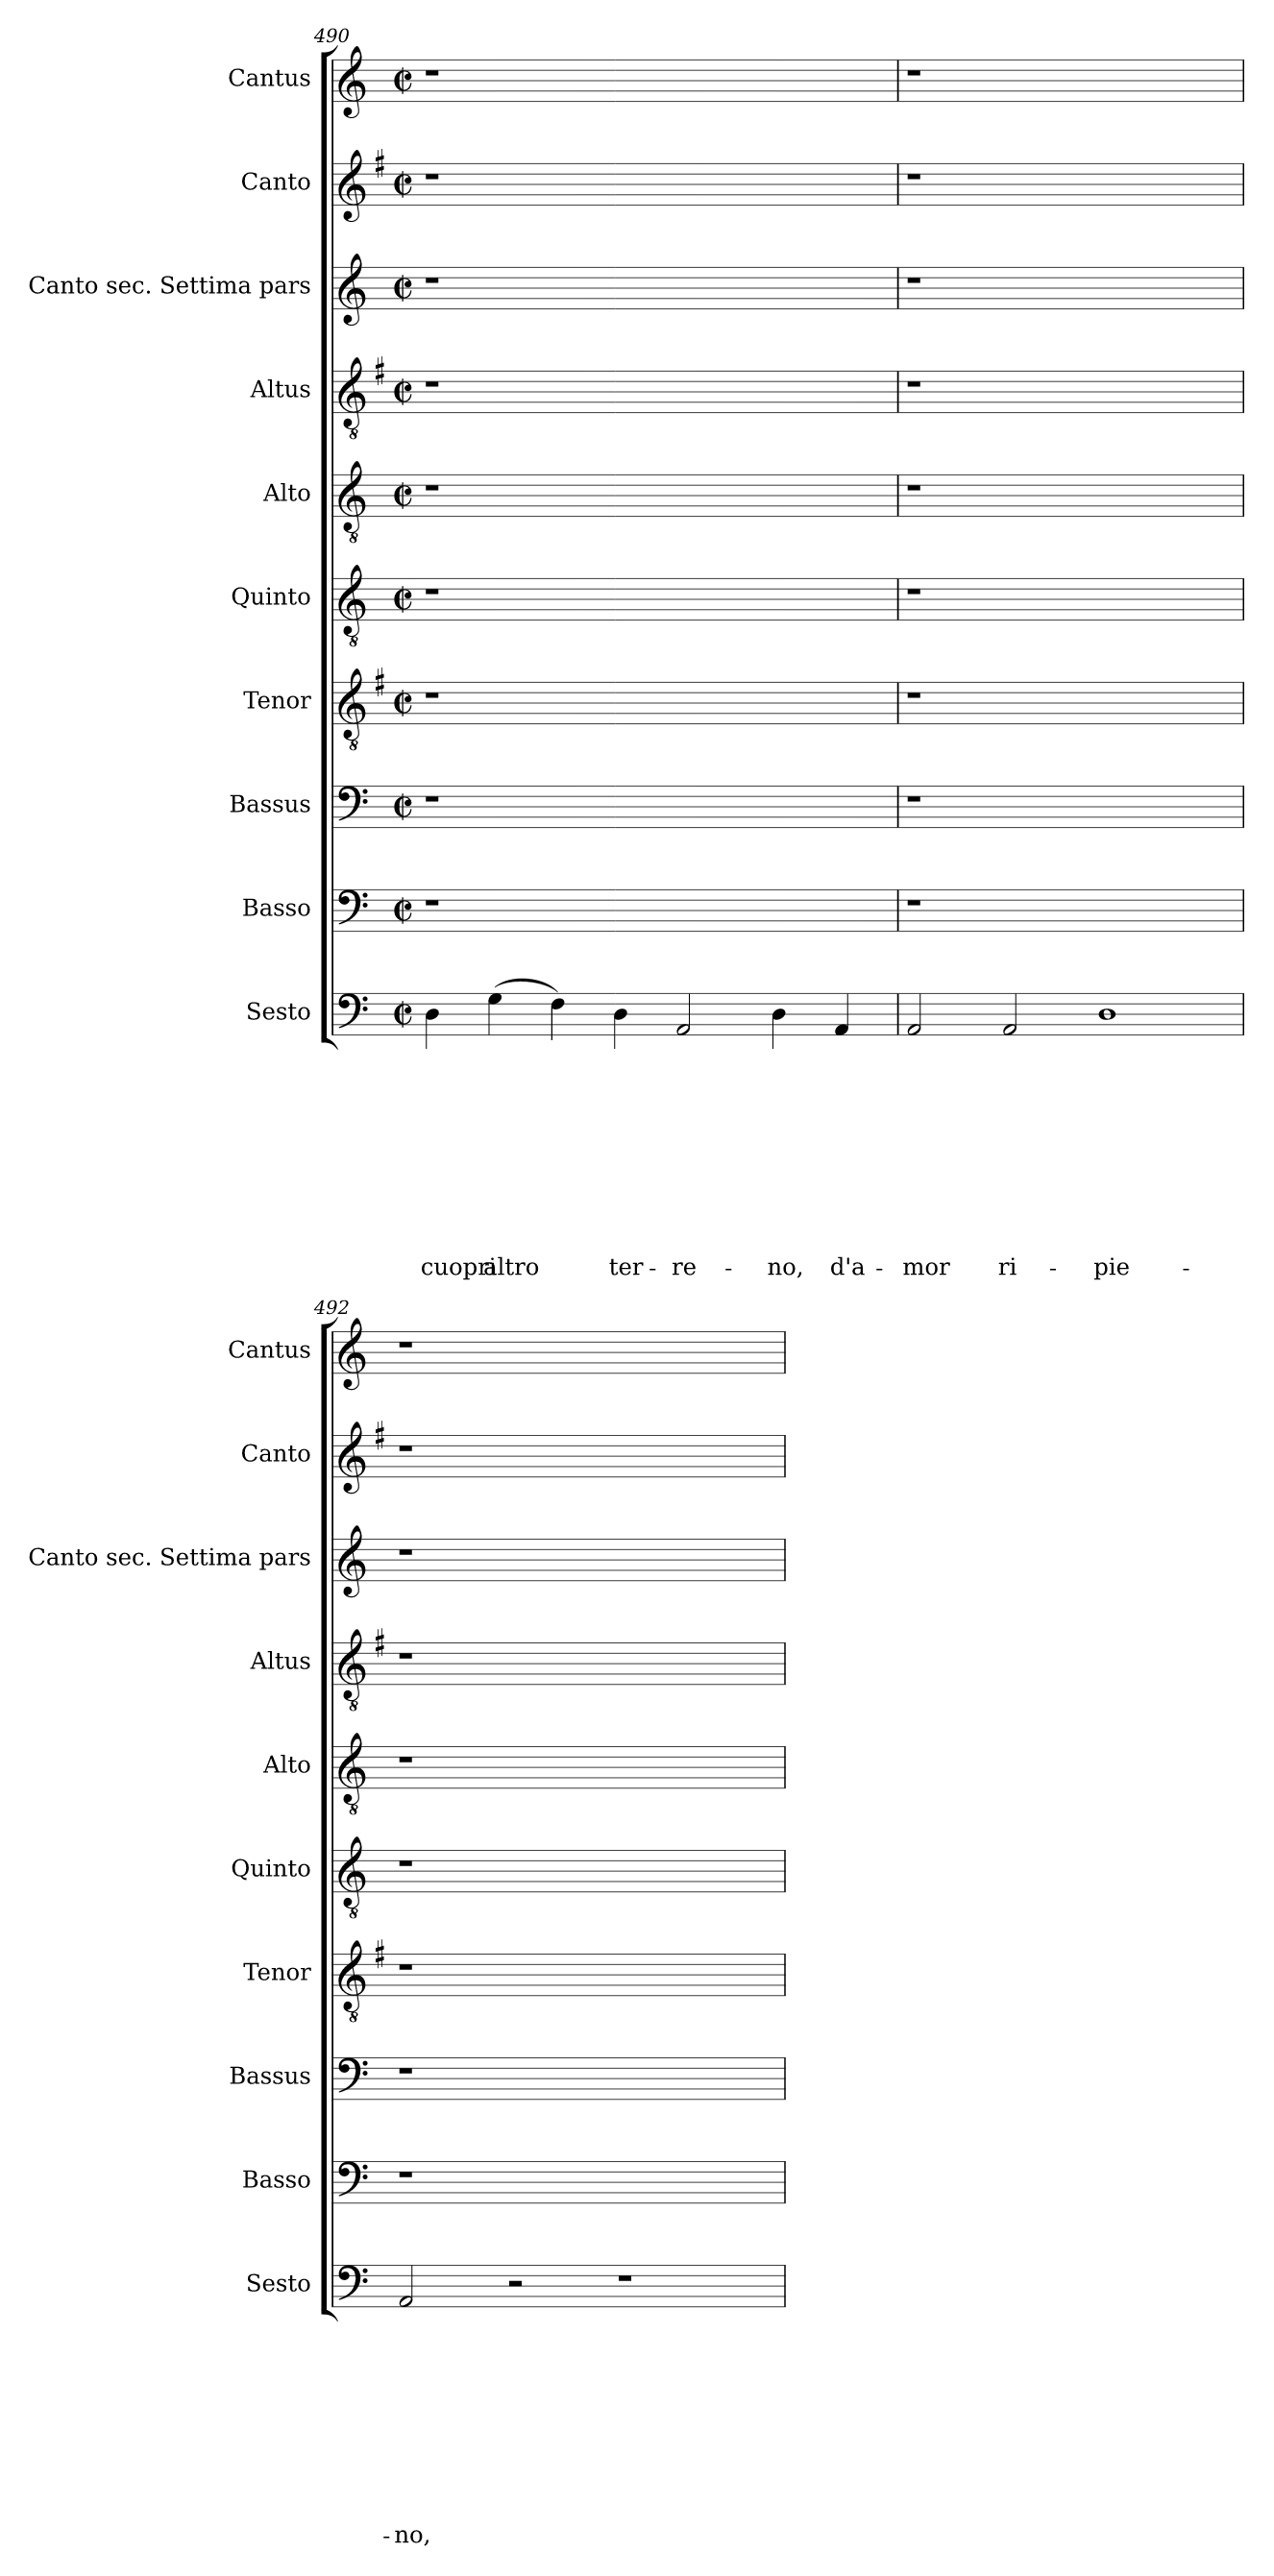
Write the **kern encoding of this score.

**kern	**text	**text	**text	**text	**text	**text	**text	**text	**text	**text	**kern	**kern	**kern	**kern	**kern	**kern	**kern	**kern	**kern
*part10	*part10	*part10	*part10	*part10	*part10	*part10	*part10	*part10	*part10	*part10	*part9	*part8	*part7	*part6	*part5	*part4	*part3	*part2	*part1
*staff10	*staff10	*staff10	*staff10	*staff10	*staff10	*staff10	*staff10	*staff10	*staff10	*staff10	*staff9	*staff8	*staff7	*staff6	*staff5	*staff4	*staff3	*staff2	*staff1
*I"Sesto	*	*	*	*	*	*	*	*	*	*	*I"Basso	*I"Bassus	*I"Tenor	*I"Quinto	*I"Alto	*I"Altus	*I"Canto sec. Settima pars	*I"Canto	*I"Cantus
*I'Sesto	*	*	*	*	*	*	*	*	*	*	*I'Basso	*I'Bassus	*I'Tenor	*I'Quinto	*I'Alto	*I'Altus	*I'Canto sec. Settima pars	*I'Canto	*I'Cantus
*clefF4	*	*	*	*	*	*	*	*	*	*	*clefF4	*clefF4	*clefGv2	*clefGv2	*clefGv2	*clefGv2	*clefG2	*clefG2	*clefG2
*k[]	*	*	*	*	*	*	*	*	*	*	*k[]	*k[]	*k[f#]	*k[]	*k[]	*k[f#]	*k[]	*k[f#]	*k[]
*C:	*	*	*	*	*	*	*	*	*	*	*C:	*C:	*G:	*C:	*C:	*G:	*C:	*G:	*C:
*M2/2	*	*	*	*	*	*	*	*	*	*	*M2/2	*M2/2	*M2/2	*M2/2	*M2/2	*M2/2	*M2/2	*M2/2	*M2/2
*met(c|)	*	*	*	*	*	*	*	*	*	*	*met(c|)	*met(c|)	*met(c|)	*met(c|)	*met(c|)	*met(c|)	*met(c|)	*met(c|)	*met(c|)
=490	=490	=490	=490	=490	=490	=490	=490	=490	=490	=490	=490	=490	=490	=490	=490	=490	=490	=490	=490
!	!	!	!	!	!	!	!	!	!	!LO:LY:b	!	!	!	!	!	!	!	!	!
4D\	.	.	.	.	.	.	.	.	.	-cuopri	1r	1r	1r	1r	1r	1r	1r	1r	1r
!	!	!	!	!	!	!	!	!	!	!LO:LY:b	!	!	!	!	!	!	!	!	!
(<4G\	.	.	.	.	.	.	.	.	.	altro	.	.	.	.	.	.	.	.	.
4F\)	.	.	.	.	.	.	.	.	.	.	.	.	.	.	.	.	.	.	.
!	!	!	!	!	!	!	!	!	!	!LO:LY:b	!	!	!	!	!	!	!	!	!
4D\	.	.	.	.	.	.	.	.	.	ter-	.	.	.	.	.	.	.	.	.
!	!	!	!	!	!	!	!	!	!	!LO:LY:b	!	!	!	!	!	!	!	!	!
2AA/	.	.	.	.	.	.	.	.	.	-re-	1ryy	1ryy	1ryy	1ryy	1ryy	1ryy	1ryy	1ryy	1ryy
!	!	!	!	!	!	!	!	!	!	!LO:LY:b	!	!	!	!	!	!	!	!	!
4D\	.	.	.	.	.	.	.	.	.	-no,	.	.	.	.	.	.	.	.	.
!	!	!	!	!	!	!	!	!	!	!LO:LY:b	!	!	!	!	!	!	!	!	!
4AA/	.	.	.	.	.	.	.	.	.	d'a-	.	.	.	.	.	.	.	.	.
=491	=491	=491	=491	=491	=491	=491	=491	=491	=491	=491	=491	=491	=491	=491	=491	=491	=491	=491	=491
!	!	!	!	!	!	!	!	!	!	!LO:LY:b	!	!	!	!	!	!	!	!	!
2AA/	.	.	.	.	.	.	.	.	.	-mor	1r	1r	1r	1r	1r	1r	1r	1r	1r
!	!	!	!	!	!	!	!	!	!	!LO:LY:b	!	!	!	!	!	!	!	!	!
2AA/	.	.	.	.	.	.	.	.	.	ri-	.	.	.	.	.	.	.	.	.
!	!	!	!	!	!	!	!	!	!	!LO:LY:b	!	!	!	!	!	!	!	!	!
1D	.	.	.	.	.	.	.	.	.	-pie-	1ryy	1ryy	1ryy	1ryy	1ryy	1ryy	1ryy	1ryy	1ryy
=492	=492	=492	=492	=492	=492	=492	=492	=492	=492	=492	=492	=492	=492	=492	=492	=492	=492	=492	=492
!	!	!	!	!	!	!	!	!	!	!LO:LY:b	!	!	!	!	!	!	!	!	!
2AA/	.	.	.	.	.	.	.	.	.	-no,	1r	1r	1r	1r	1r	1r	1r	1r	1r
2r	.	.	.	.	.	.	.	.	.	.	.	.	.	.	.	.	.	.	.
1r	.	.	.	.	.	.	.	.	.	.	1ryy	1ryy	1ryy	1ryy	1ryy	1ryy	1ryy	1ryy	1ryy
=	=	=	=	=	=	=	=	=	=	=	=	=	=	=	=	=	=	=	=
*-	*-	*-	*-	*-	*-	*-	*-	*-	*-	*-	*-	*-	*-	*-	*-	*-	*-	*-	*-
